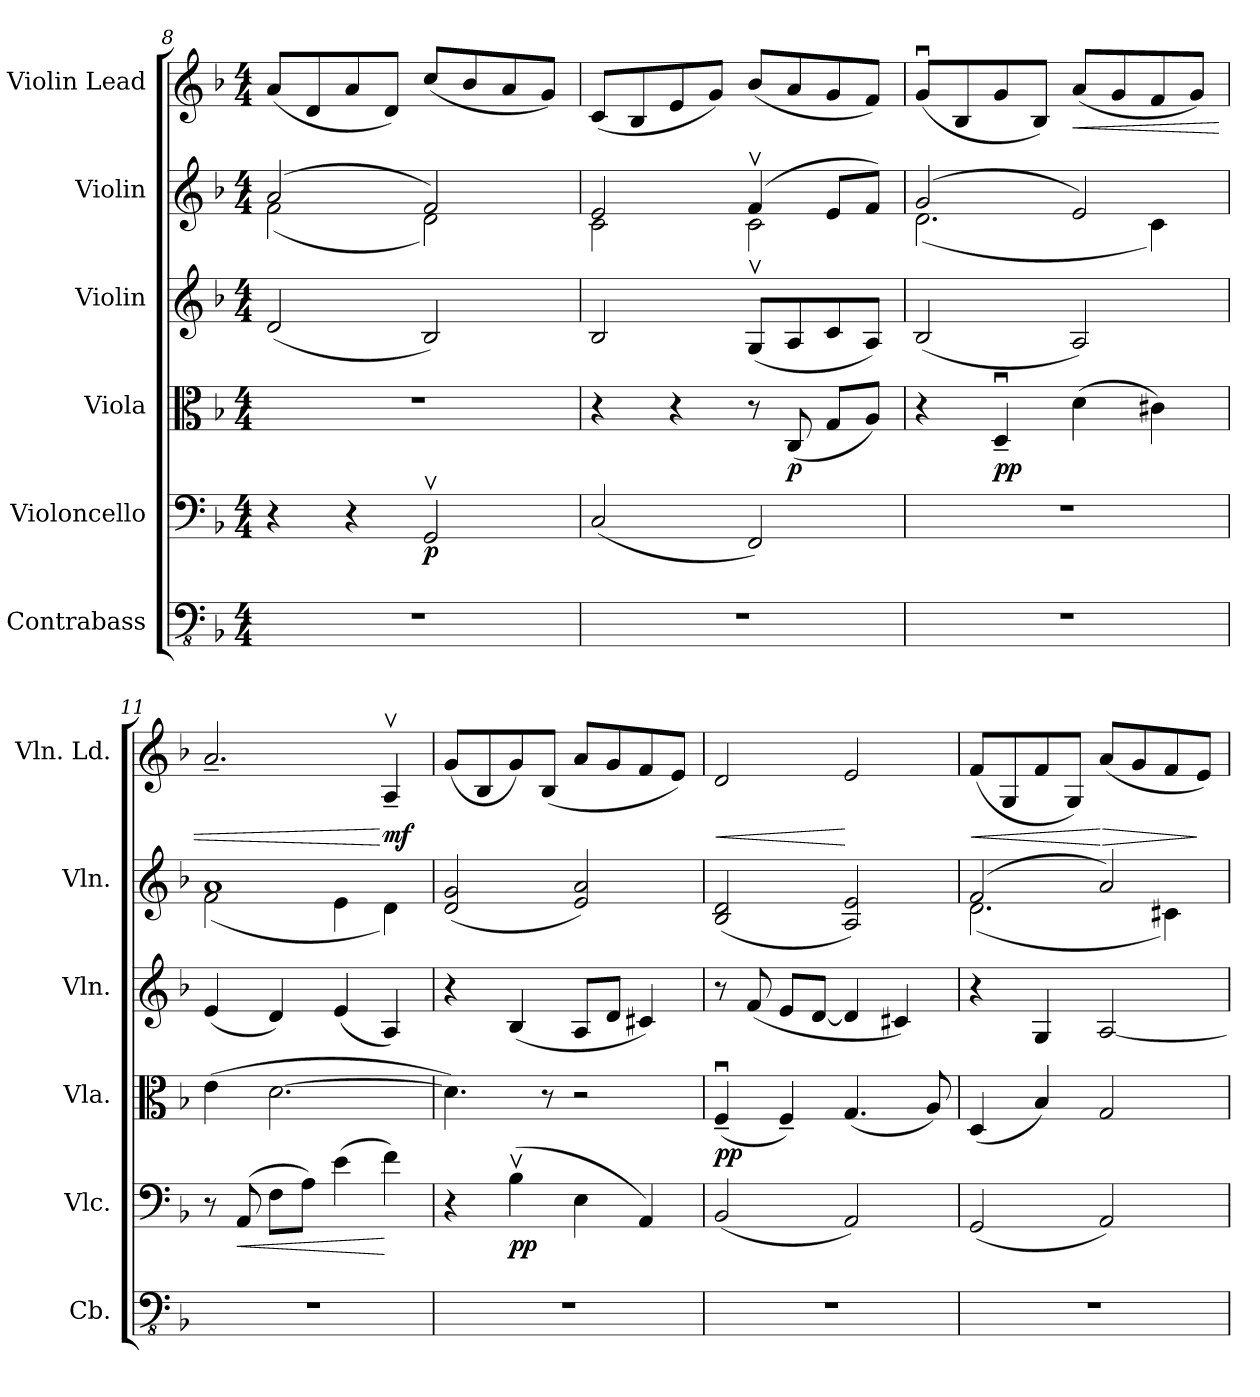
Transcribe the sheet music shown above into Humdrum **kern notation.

**kern	**kern	**dynam	**kern	**dynam	**kern	**kern	**kern	**dynam
*part6	*part5	*part5	*part4	*part4	*part3	*part2	*part1	*part1
*staff6	*staff5	*staff5	*staff4	*staff4	*staff3	*staff2	*staff1	*staff1
*I"Contrabass	*I"Violoncello	*	*I"Viola	*	*I"Violin	*I"Violin	*I"Violin Lead	*
*I'Cb.	*I'Vlc.	*	*I'Vla.	*	*I'Vln.	*I'Vln.	*I'Vln. Ld.	*
*clefFv4	*clefF4	*	*clefC3	*	*clefG2	*clefG2	*clefG2	*
*ITrd7c12	*	*	*	*	*	*	*	*
*k[b-]	*k[b-]	*	*k[b-]	*	*k[b-]	*k[b-]	*k[b-]	*
*M4/4	*M4/4	*	*M4/4	*	*M4/4	*M4/4	*M4/4	*
=8	=8	=8	=8	=8	=8	=8	=8	=8
*	*	*	*	*	*	*^	*	*
1r	4r	.	1r	.	(2d	(2a	(2f	(8aL	.
.	.	.	.	.	.	.	.	8d	.
.	4r	.	.	.	.	.	.	8a	.
.	.	.	.	.	.	.	.	8dJ)	.
!	!	!LO:DY:b	!	!	!	!	!	!	!
.	2GGv	p	.	.	2B-)	2f)	2d)	(8ccL	.
.	.	.	.	.	.	.	.	8b-	.
.	.	.	.	.	.	.	.	8a	.
.	.	.	.	.	.	.	.	8gJ)	.
=9	=9	=9	=9	=9	=9	=9	=9	=9	=9
1r	(2C	.	4r	.	2B-	2e	2c	(8cL	.
.	.	.	.	.	.	.	.	8B-	.
.	.	.	4r	.	.	.	.	8e	.
.	.	.	.	.	.	.	.	8gJ)	.
.	2FF)	.	8r	.	(8GvL	(4fv	2c	(8b-L	.
!	!	!	!	!LO:DY:b	!	!	!	!	!
.	.	.	(8C	p	8A	.	.	8a	.
.	.	.	8GL	.	8c	8eL	.	8g	.
.	.	.	8AJ)	.	8AJ)	8fJ)	.	8fJ)	.
=10	=10	=10	=10	=10	=10	=10	=10	=10	=10
1r	1r	.	4r	.	(2B-	(2g	(2.d	(8guL	.
.	.	.	.	.	.	.	.	8B-	.
!	!	!	!	!LO:DY:b	!	!	!	!	!
.	.	.	4Du~	pp	.	.	.	8g	.
.	.	.	.	.	.	.	.	8B-J)	.
!	!	!	!	!	!	!	!	!	!LO:HP:b
.	.	.	(4d	.	2A)	2e)	.	(8aL	<
.	.	.	.	.	.	.	.	8g	.
.	.	.	4c#X)	.	.	.	4c)	8f	.
.	.	.	.	.	.	.	.	8gJ)	.
=11	=11	=11	=11	=11	=11	=11	=11	=11	=11
1r	8r	.	(4e	.	(4e	1a	(2f	2.a~	.
!	!	!LO:HP:b	!	!	!	!	!	!	!
.	(8AA	<	.	.	.	.	.	.	.
.	8FL	.	[2.d	.	4d)	.	.	.	.
.	8AJ)	.	.	.	.	.	.	.	.
.	(4e	.	.	.	(4e	.	4e	.	.
!	!	!	!	!	!	!	!	!	!LO:DY:n=1:b
.	4f)	[	.	.	4A)	.	4d)	4Av~	[ mf
*	*	*	*	*	*	*v	*v	*	*
=12	=12	=12	=12	=12	=12	=12	=12	=12
1r	4r	.	4.d])	.	4r	(2g 2d	(8gL	.
.	.	.	.	.	.	.	8B-	.
!	!	!LO:DY:b	!	!	!	!	!	!
.	(4B-v	pp	.	.	(4B-	.	8g)	.
.	.	.	8r	.	.	.	(8B-J	.
.	4E	.	2r	.	8AL	2a 2e)	8aL	.
.	.	.	.	.	8dJ	.	8g	.
.	4AA)	.	.	.	4c#X)	.	8f	.
.	.	.	.	.	.	.	8eJ)	.
=13	=13	=13	=13	=13	=13	=13	=13	=13
!	!	!	!	!LO:DY:b	!	!	!	!LO:HP:b
1r	(2BB-	.	(4Fu~	pp	8r	(2B- 2d	2d	<
.	.	.	.	.	(8f	.	.	.
.	.	.	4F~)	.	8eL	.	.	.
.	.	.	.	.	[8dJ	.	.	.
.	2AA)	.	(4.G	.	4d]	2e 2A)	2e	[
.	.	.	.	.	4c#X)	.	.	.
.	.	.	8A)	.	.	.	.	.
=14	=14	=14	=14	=14	=14	=14	=14	=14
*	*	*	*	*	*	*^	*	*
!	!	!	!	!	!	!	!	!	!LO:HP:b
1r	(2GG	.	(4D	.	4r	(2f	(2.d	(8fL	<
.	.	.	.	.	.	.	.	8G	.
.	.	.	4B-)	.	4G	.	.	8f	.
.	.	.	.	.	.	.	.	8GJ)	.
!	!	!	!	!	!	!	!	!	!LO:HP:n=1:b
.	2AA)	.	2G	.	[2A	2a)	.	(8aL	[ >
.	.	.	.	.	.	.	.	8g	.
.	.	.	.	.	.	.	4c#X)	8f	.
.	.	.	.	.	.	.	.	8eJ)	]
*	*	*	*	*	*	*v	*v	*	*
=	=	=	=	=	=	=	=	=
*-	*-	*-	*-	*-	*-	*-	*-	*-
